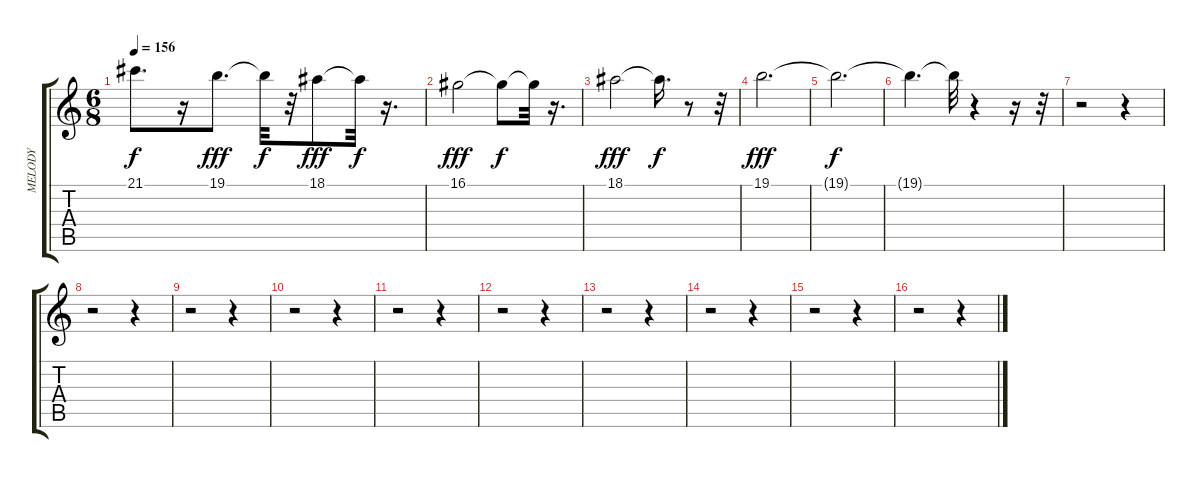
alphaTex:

\track ("MELODY" "MELODY") {instrument clarinet}
\staff {score tabs}
\tuning (E4 B3 G3 D3 A2 E2) {hide}
\ts (6 8)
\tempo 156
\clef g2
\ks c
21.1{t}.8{d dy f} r.16 19.1.8{d dy fff} 19.1{t}.32{dy f} r.32 18.1.8{dy fff} 18.1{t}.32{dy f} r.16{d} |
16.1.2{dy fff} 16.1{t}.8{dy f} 16.1{t}.32 r.16{d} |
18.1.2{dy fff} 18.1{t}.16{d dy f} r.8 r.32 |
19.1.2{d dy fff} |
19.1{t}.2{d dy f} |
19.1{t}.4{d} 19.1{t}.32 r.4 r.16 r.32 |
r.2 r.4 |
r.2 r.4 |
r.2 r.4 |
r.2 r.4 |
r.2 r.4 |
r.2 r.4 |
r.2 r.4 |
r.2 r.4 |
r.2 r.4 |
r.2 r.4
